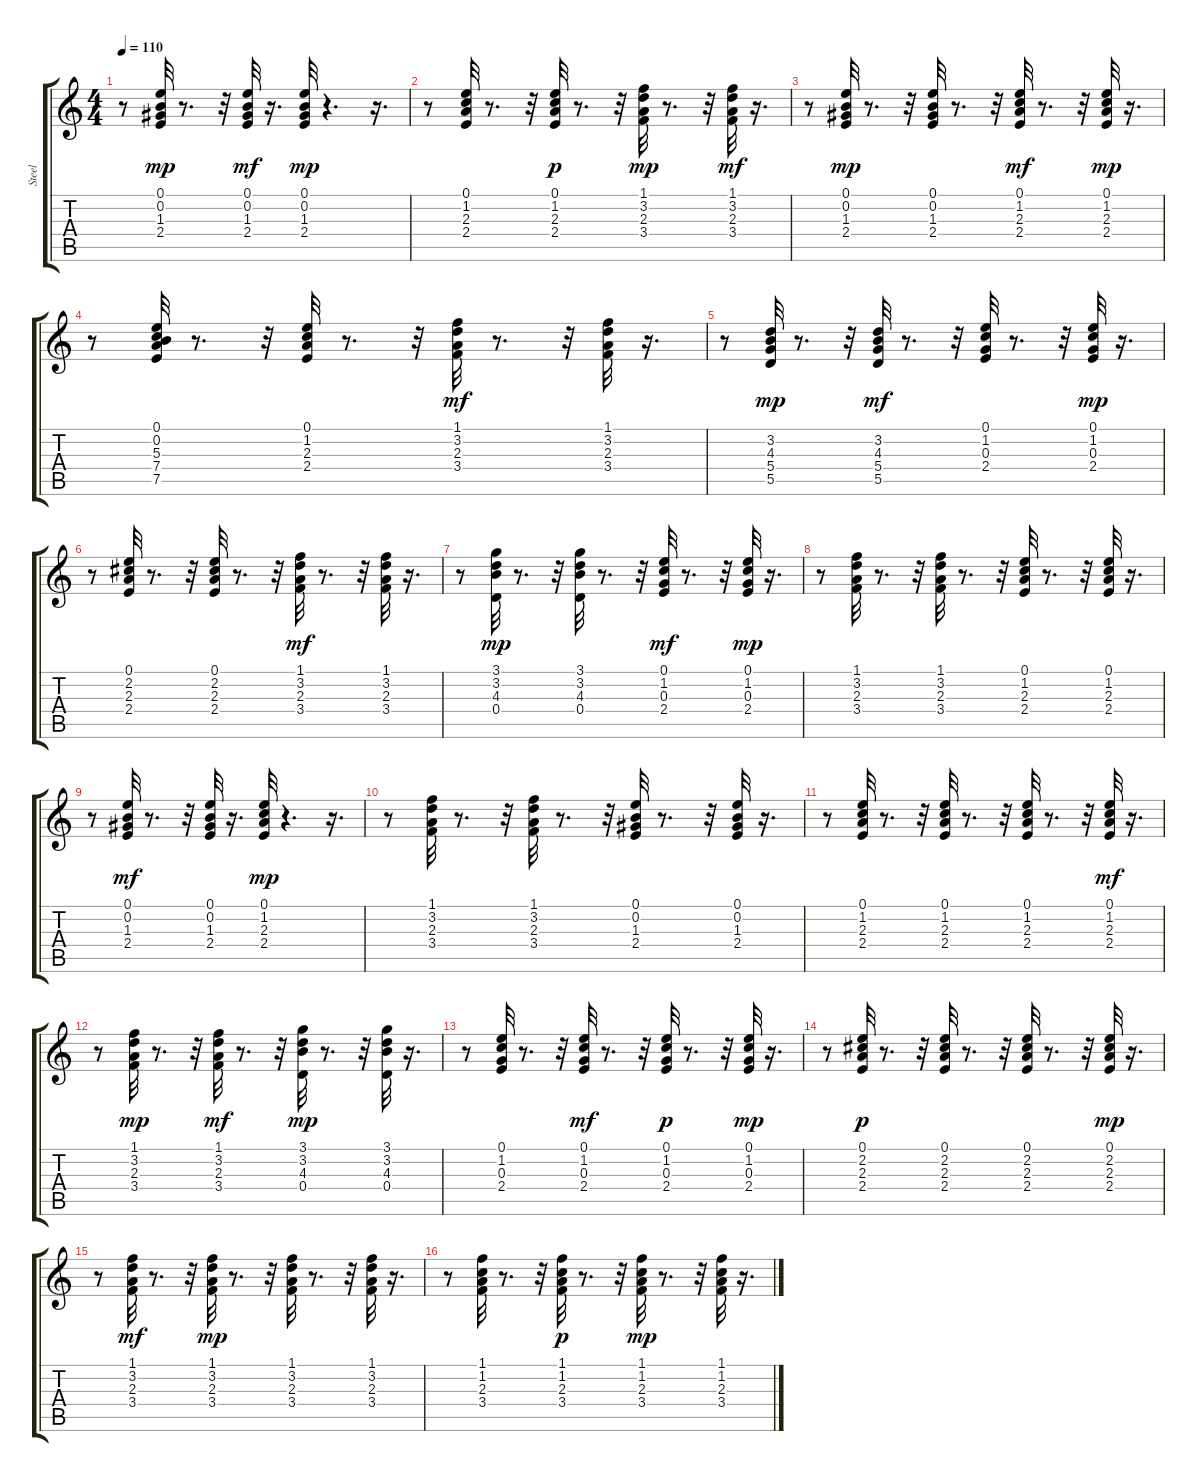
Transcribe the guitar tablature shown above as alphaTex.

\track ("Steel" "Steel") {instrument acousticguitarsteel}
\staff {score tabs}
\tuning (E4 B3 G3 D3 A2 E2) {hide}
\ts (4 4)
\tempo 110
\clef g2
\ks c
r.8{dy mp} (0.1 0.2 1.3 2.4).32 r.8{d} r.32 (0.1 0.2 1.3 2.4).32{dy mf} r.16{d} (0.1 0.2 1.3 2.4).32{dy mp} r.4{d} r.16{d} |
r.8 (0.1 1.2 2.3 2.4).32 r.8{d} r.32 (0.1 1.2 2.3 2.4).32{dy p} r.8{d} r.32 (1.1 3.2 2.3 3.4).32{dy mp} r.8{d} r.32 (1.1 3.2 2.3 3.4).32{dy mf} r.16{d} |
r.8 (0.1 0.2 1.3 2.4).32{dy mp} r.8{d} r.32 (0.1 0.2 1.3 2.4).32 r.8{d} r.32 (0.1 1.2 2.3 2.4).32{dy mf} r.8{d} r.32 (0.1 1.2 2.3 2.4).32{dy mp} r.16{d} |
r.8 (0.1 0.2 5.3 7.4 7.5).32 r.8{d} r.32 (0.1 1.2 2.3 2.4).32 r.8{d} r.32 (1.1 3.2 2.3 3.4).32{dy mf} r.8{d} r.32 (1.1 3.2 2.3 3.4).32 r.16{d} |
r.8 (3.2 4.3 5.4 5.5).32{dy mp} r.8{d} r.32 (3.2 4.3 5.4 5.5).32{dy mf} r.8{d} r.32 (0.1 1.2 0.3 2.4).32 r.8{d} r.32 (0.1 1.2 0.3 2.4).32{dy mp} r.16{d} |
r.8 (0.1 2.2 2.3 2.4).32 r.8{d} r.32 (0.1 2.2 2.3 2.4).32 r.8{d} r.32 (1.1 3.2 2.3 3.4).32{dy mf} r.8{d} r.32 (1.1 3.2 2.3 3.4).32 r.16{d} |
r.8 (3.1 3.2 4.3 0.4).32{dy mp} r.8{d} r.32 (3.1 3.2 4.3 0.4).32 r.8{d} r.32 (0.1 1.2 0.3 2.4).32{dy mf} r.8{d} r.32 (0.1 1.2 0.3 2.4).32{dy mp} r.16{d} |
r.8 (1.1 3.2 2.3 3.4).32 r.8{d} r.32 (1.1 3.2 2.3 3.4).32 r.8{d} r.32 (0.1 1.2 2.3 2.4).32 r.8{d} r.32 (0.1 1.2 2.3 2.4).32 r.16{d} |
r.8 (0.1 0.2 1.3 2.4).32{dy mf} r.8{d} r.32 (0.1 0.2 1.3 2.4).32 r.16{d} (0.1 1.2 2.3 2.4).32{dy mp} r.4{d} r.16{d} |
r.8 (1.1 3.2 2.3 3.4).32 r.8{d} r.32 (1.1 3.2 2.3 3.4).32 r.8{d} r.32 (0.1 0.2 1.3 2.4).32 r.8{d} r.32 (0.1 0.2 1.3 2.4).32 r.16{d} |
r.8 (0.1 1.2 2.3 2.4).32 r.8{d} r.32 (0.1 1.2 2.3 2.4).32 r.8{d} r.32 (0.1 1.2 2.3 2.4).32 r.8{d} r.32 (0.1 1.2 2.3 2.4).32{dy mf} r.16{d} |
r.8 (1.1 3.2 2.3 3.4).32{dy mp} r.8{d} r.32 (1.1 3.2 2.3 3.4).32{dy mf} r.8{d} r.32 (3.1 3.2 4.3 0.4).32{dy mp} r.8{d} r.32 (3.1 3.2 4.3 0.4).32 r.16{d} |
r.8 (0.1 1.2 0.3 2.4).32 r.8{d} r.32 (0.1 1.2 0.3 2.4).32{dy mf} r.8{d} r.32 (0.1 1.2 0.3 2.4).32{dy p} r.8{d} r.32 (0.1 1.2 0.3 2.4).32{dy mp} r.16{d} |
r.8 (0.1 2.2 2.3 2.4).32{dy p} r.8{d} r.32 (0.1 2.2 2.3 2.4).32 r.8{d} r.32 (0.1 2.2 2.3 2.4).32 r.8{d} r.32 (0.1 2.2 2.3 2.4).32{dy mp} r.16{d} |
r.8 (1.1 3.2 2.3 3.4).32{dy mf} r.8{d} r.32 (1.1 3.2 2.3 3.4).32{dy mp} r.8{d} r.32 (1.1 3.2 2.3 3.4).32 r.8{d} r.32 (1.1 3.2 2.3 3.4).32 r.16{d} |
r.8 (1.1 1.2 2.3 3.4).32 r.8{d} r.32 (1.1 1.2 2.3 3.4).32{dy p} r.8{d} r.32 (1.1 1.2 2.3 3.4).32{dy mp} r.8{d} r.32 (1.1 1.2 2.3 3.4).32 r.16{d}
